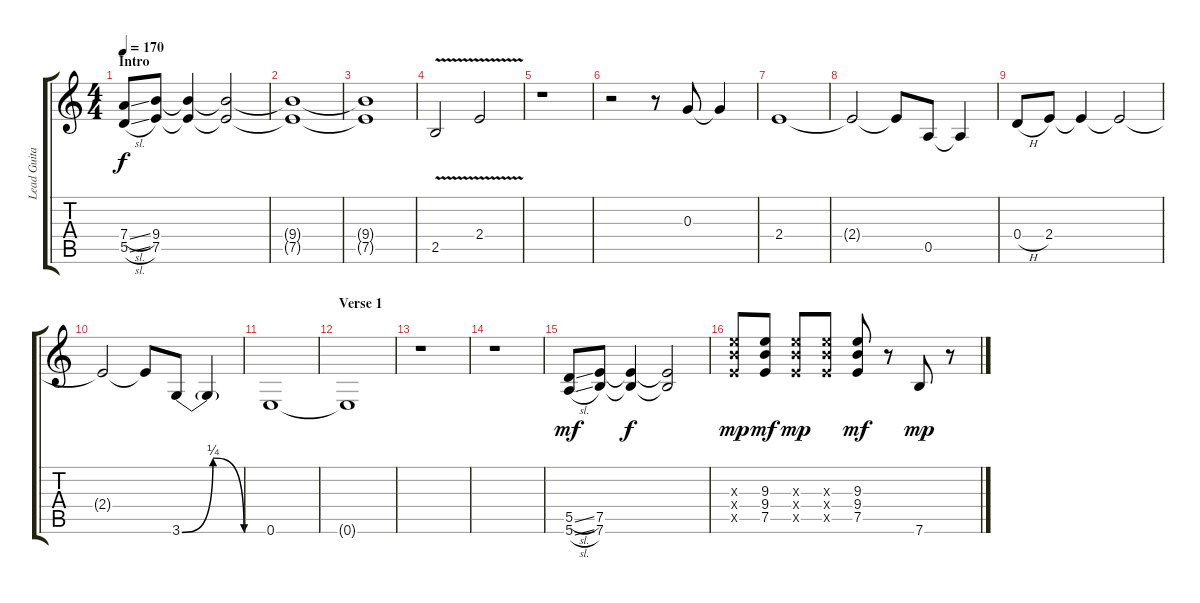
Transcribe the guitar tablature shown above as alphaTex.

\track ("Lead Guitar" "Lead Guita") {instrument electricguitarclean}
\staff {score tabs}
\tuning (E4 B3 G3 D3 A2 E2) {hide}
\ts (4 4)
\section ("" "Intro")
\tempo 170
\clef g2
\ks c
(7.4{sl} 5.5{sl}).8{dy f instrument electricguitarclean} (9.4 7.5).8 (9.4{t} 7.5{t}).4 (9.4{t} 7.5{t}).2 |
(9.4{t} 7.5{t}).1 |
(9.4{t} 7.5{t}).1 |
2.5{v}.2 2.4{v}.2 |
r.1 |
r.2 r.8 0.3.8 0.3{t}.4 |
2.4.1 |
2.4{t}.2 2.4{t}.8 0.5.8 0.5{t}.4 |
0.4{h}.8 2.4.8 2.4{t}.4 2.4{t}.2 |
2.4{t}.2 2.4{t}.8 3.6{be (bendrelease 0 0 30 1 30 1 60 0)}.8 3.6{t}.4 |
0.6.1 |
\section ("" "Verse 1")
0.6{t}.1 |
r.1 |
r.1 |
(5.5{sl} 5.6{sl}).8{dy mf} (7.5 7.6).8 (7.5{t} 7.6{t}).4{dy f} (7.5{t} 7.6{t}).2 |
(9.3{x} 9.4{x} 7.5{x}).8{dy mp} (9.3 9.4 7.5).8{dy mf} (9.3{x} 9.4{x} 7.5{x}).8{dy mp} (9.3{x} 9.4{x} 7.5{x}).8 (9.3 9.4 7.5).8{dy mf} r.8 7.6.8{dy mp} r.8
